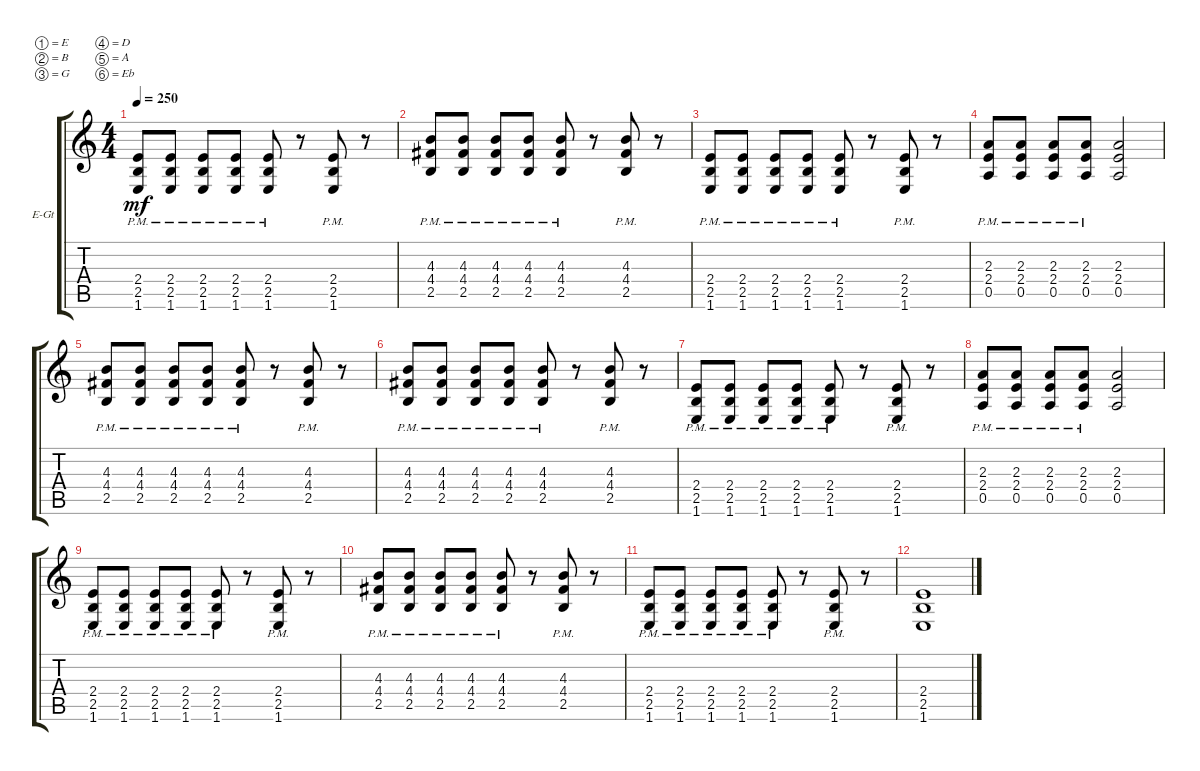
\defaultSystemsLayout 4
\bracketExtendMode groupsimilarinstruments
\firstSystemTrackNameOrientation horizontal
\otherSystemsTrackNameOrientation horizontal
\track ("Ниже в пол" "E-Gt") {instrument distortionguitar}
\staff {score tabs}
\tuning (E4 B3 G3 D3 A2 Eb2)
\ts (4 4)
\tempo 250
\clef g2
\ks c
(1.6{pm} 2.5{pm} 2.4{pm}).8{dy mf} (1.6{pm} 2.5{pm} 2.4{pm}).8 (1.6{pm} 2.5{pm} 2.4{pm}).8 (1.6{pm} 2.5{pm} 2.4{pm}).8 (1.6{pm} 2.5{pm} 2.4{pm}).8 r.8 (1.6{pm} 2.5{pm} 2.4{pm}).8 r.8 |
(2.5{pm} 4.4{pm} 4.3{pm}).8 (2.5{pm} 4.4{pm} 4.3{pm}).8 (2.5{pm} 4.4{pm} 4.3{pm}).8 (2.5{pm} 4.4{pm} 4.3{pm}).8 (2.5{pm} 4.4{pm} 4.3{pm}).8 r.8 (4.4{pm} 4.3{pm} 2.5{pm}).8 r.8 |
(1.6{pm} 2.5{pm} 2.4{pm}).8 (1.6{pm} 2.5{pm} 2.4{pm}).8 (1.6{pm} 2.5{pm} 2.4{pm}).8 (1.6{pm} 2.5{pm} 2.4{pm}).8 (1.6{pm} 2.5{pm} 2.4{pm}).8 r.8 (1.6{pm} 2.5{pm} 2.4{pm}).8 r.8 |
(0.5{pm} 2.4{pm} 2.3{pm}).8 (0.5{pm} 2.4{pm} 2.3{pm}).8 (0.5{pm} 2.4{pm} 2.3{pm}).8 (0.5{pm} 2.4{pm} 2.3{pm}).8 (2.3 0.5 2.4).2 |
(2.5{pm} 4.4{pm} 4.3{pm}).8 (4.4{pm} 2.5{pm} 4.3{pm}).8 (4.4{pm} 2.5{pm} 4.3{pm}).8 (4.4{pm} 2.5{pm} 4.3{pm}).8 (4.4{pm} 2.5{pm} 4.3{pm}).8 r.8 (2.5{pm} 4.4{pm} 4.3{pm}).8 r.8 |
(2.5{pm} 4.4{pm} 4.3{pm}).8 (4.4{pm} 2.5{pm} 4.3{pm}).8 (4.4{pm} 2.5{pm} 4.3{pm}).8 (4.4{pm} 2.5{pm} 4.3{pm}).8 (4.4{pm} 2.5{pm} 4.3{pm}).8 r.8 (2.5{pm} 4.4{pm} 4.3{pm}).8 r.8 |
(1.6{pm} 2.5{pm} 2.4{pm}).8 (1.6{pm} 2.5{pm} 2.4{pm}).8 (1.6{pm} 2.5{pm} 2.4{pm}).8 (1.6{pm} 2.5{pm} 2.4{pm}).8 (1.6{pm} 2.5{pm} 2.4{pm}).8 r.8 (1.6{pm} 2.5{pm} 2.4{pm}).8 r.8 |
(0.5{pm} 2.4{pm} 2.3{pm}).8 (0.5{pm} 2.4{pm} 2.3{pm}).8 (0.5{pm} 2.4{pm} 2.3{pm}).8 (0.5{pm} 2.4{pm} 2.3{pm}).8 (2.3 0.5 2.4).2 |
(1.6{pm} 2.5{pm} 2.4{pm}).8 (1.6{pm} 2.5{pm} 2.4{pm}).8 (1.6{pm} 2.5{pm} 2.4{pm}).8 (1.6{pm} 2.5{pm} 2.4{pm}).8 (1.6{pm} 2.5{pm} 2.4{pm}).8 r.8 (1.6{pm} 2.5{pm} 2.4{pm}).8 r.8 |
(2.5{pm} 4.4{pm} 4.3{pm}).8 (4.4{pm} 2.5{pm} 4.3{pm}).8 (4.4{pm} 2.5{pm} 4.3{pm}).8 (4.4{pm} 2.5{pm} 4.3{pm}).8 (4.4{pm} 2.5{pm} 4.3{pm}).8 r.8 (2.5{pm} 4.4{pm} 4.3{pm}).8 r.8 |
(1.6{pm} 2.5{pm} 2.4{pm}).8 (1.6{pm} 2.5{pm} 2.4{pm}).8 (1.6{pm} 2.5{pm} 2.4{pm}).8 (1.6{pm} 2.5{pm} 2.4{pm}).8 (1.6{pm} 2.5{pm} 2.4{pm}).8 r.8 (1.6{pm} 2.5{pm} 2.4{pm}).8 r.8 |
(1.6 2.5 2.4).1
